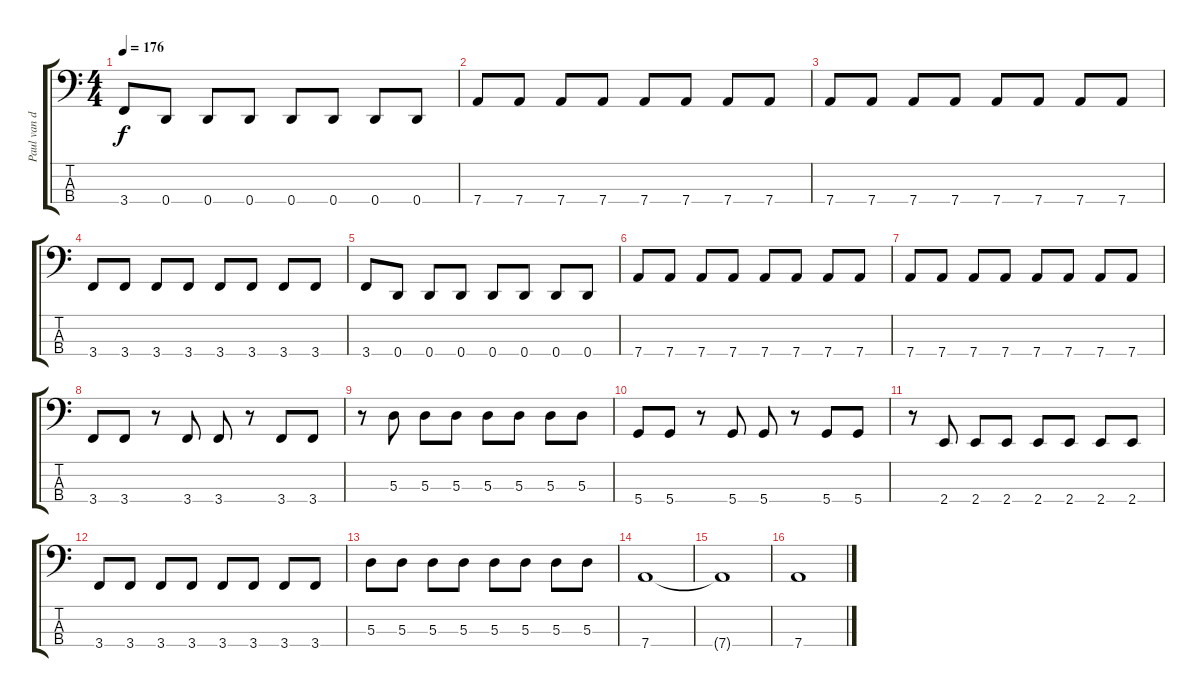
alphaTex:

\track ("Paul van der Walt" "Paul van d") {instrument slapbass1}
\staff {score tabs}
\tuning (G2 D2 A1 D1) {hide}
\ts (4 4)
\tempo 176
\clef f4
\ks c
3.4.8{dy f} 0.4.8 0.4.8 0.4.8 0.4.8 0.4.8 0.4.8 0.4.8 |
7.4.8 7.4.8 7.4.8 7.4.8 7.4.8 7.4.8 7.4.8 7.4.8 |
7.4.8 7.4.8 7.4.8 7.4.8 7.4.8 7.4.8 7.4.8 7.4.8 |
3.4.8 3.4.8 3.4.8 3.4.8 3.4.8 3.4.8 3.4.8 3.4.8 |
3.4.8 0.4.8 0.4.8 0.4.8 0.4.8 0.4.8 0.4.8 0.4.8 |
7.4.8 7.4.8 7.4.8 7.4.8 7.4.8 7.4.8 7.4.8 7.4.8 |
7.4.8 7.4.8 7.4.8 7.4.8 7.4.8 7.4.8 7.4.8 7.4.8 |
3.4.8 3.4.8 r.8 3.4.8 3.4.8 r.8 3.4.8 3.4.8 |
r.8 5.3.8 5.3.8 5.3.8 5.3.8 5.3.8 5.3.8 5.3.8 |
5.4.8 5.4.8 r.8 5.4.8 5.4.8 r.8 5.4.8 5.4.8 |
r.8 2.4.8 2.4.8 2.4.8 2.4.8 2.4.8 2.4.8 2.4.8 |
3.4.8 3.4.8 3.4.8 3.4.8 3.4.8 3.4.8 3.4.8 3.4.8 |
5.3.8 5.3.8 5.3.8 5.3.8 5.3.8 5.3.8 5.3.8 5.3.8 |
7.4.1 |
7.4{t}.1 |
7.4.1
